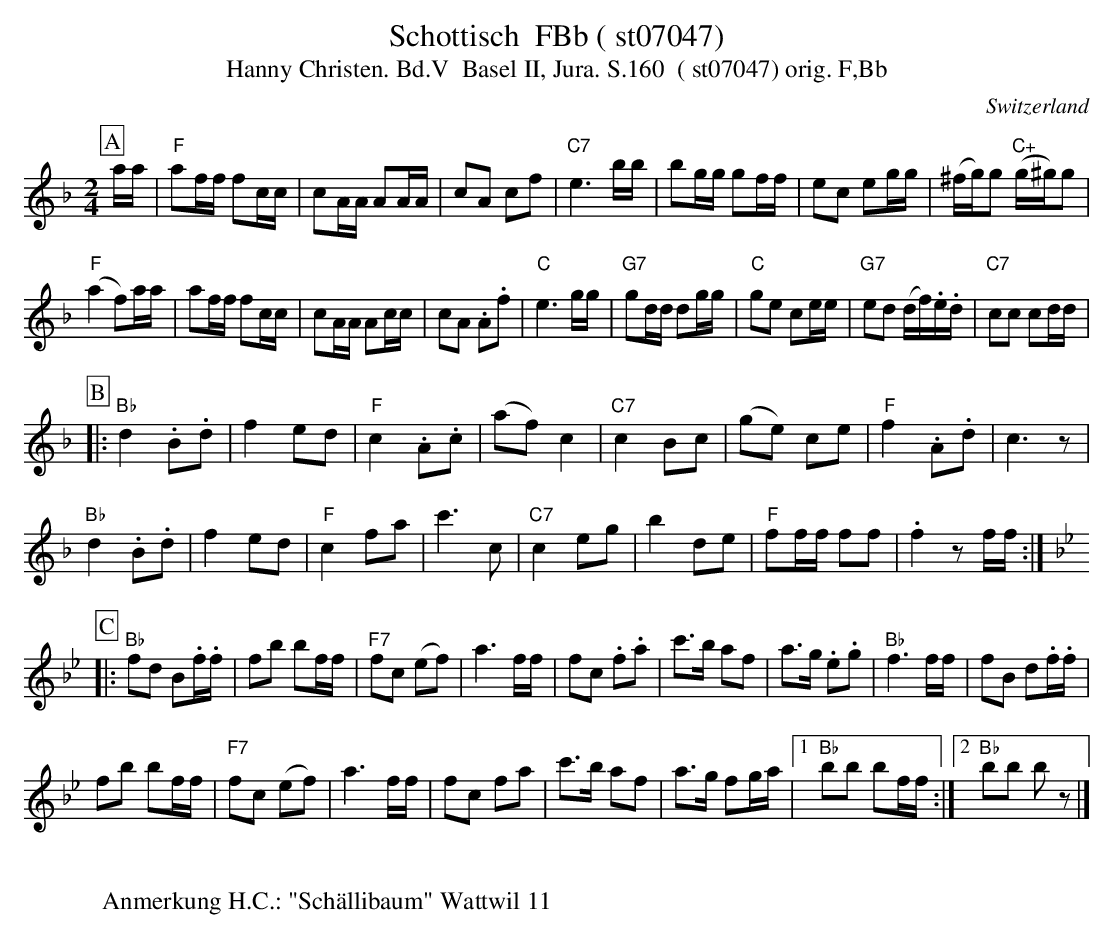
X:1
T: Schottisch  FBb ( st07047)
T:Hanny Christen. Bd.V  Basel II, Jura. S.160  ( st07047) orig. F,Bb
M:2/4
L:1/8
O:Switzerland
K:F major
[P:A] a/a/ | "F"af/f/ fc/c/ | cA/A/ AA/A/ | cA cf | "C7"e3b/b/ | bg/g/ gf/f/ | ec eg/g/ | (^f/g/)g ("C+"g/^g/)g |
("F"a2f)a/a/ | af/f/ fc/c/ | cA/A/ Ac/c/ | cA .A.f | "C"e3g/g/ | "G7"gd/d/ dg/g/ | "C"ge ce/e/ | "G7"ed (d/f/).e/.d/ | "C7"cc cd/d/ |
[P:B] |: "Bb"d2.B.d | f2ed | "F"c2.A.c | (af)c2 |"C7" c2Bc | (ge) ce | "F"f2 .A.d | c3z |
"Bb"d2.B.d | f2ed | "F"c2fa | c'3c | "C7"c2eg | b2de | "F"ff/f/ ff | .f2zf/f/ :| [K:Bb]
[P:C] |: "Bb"fd B.f/.f/ | fb bf/f/ | "F7"fc (ef) | a3f/f/ | fc .f.a | c'>b af | a>g .e.g | "Bb"f3f/f/ | fB  d.f/.f/ |
fb bf/f/ | "F7"fc (ef) | a3f/f/ | fc fa | c'>b af | a>g fg/a/ |1 "Bb"bb bf/f/ :|2 "Bb"bb bz |]
W:
W:Anmerkung H.C.: "Schällibaum" Wattwil 11
